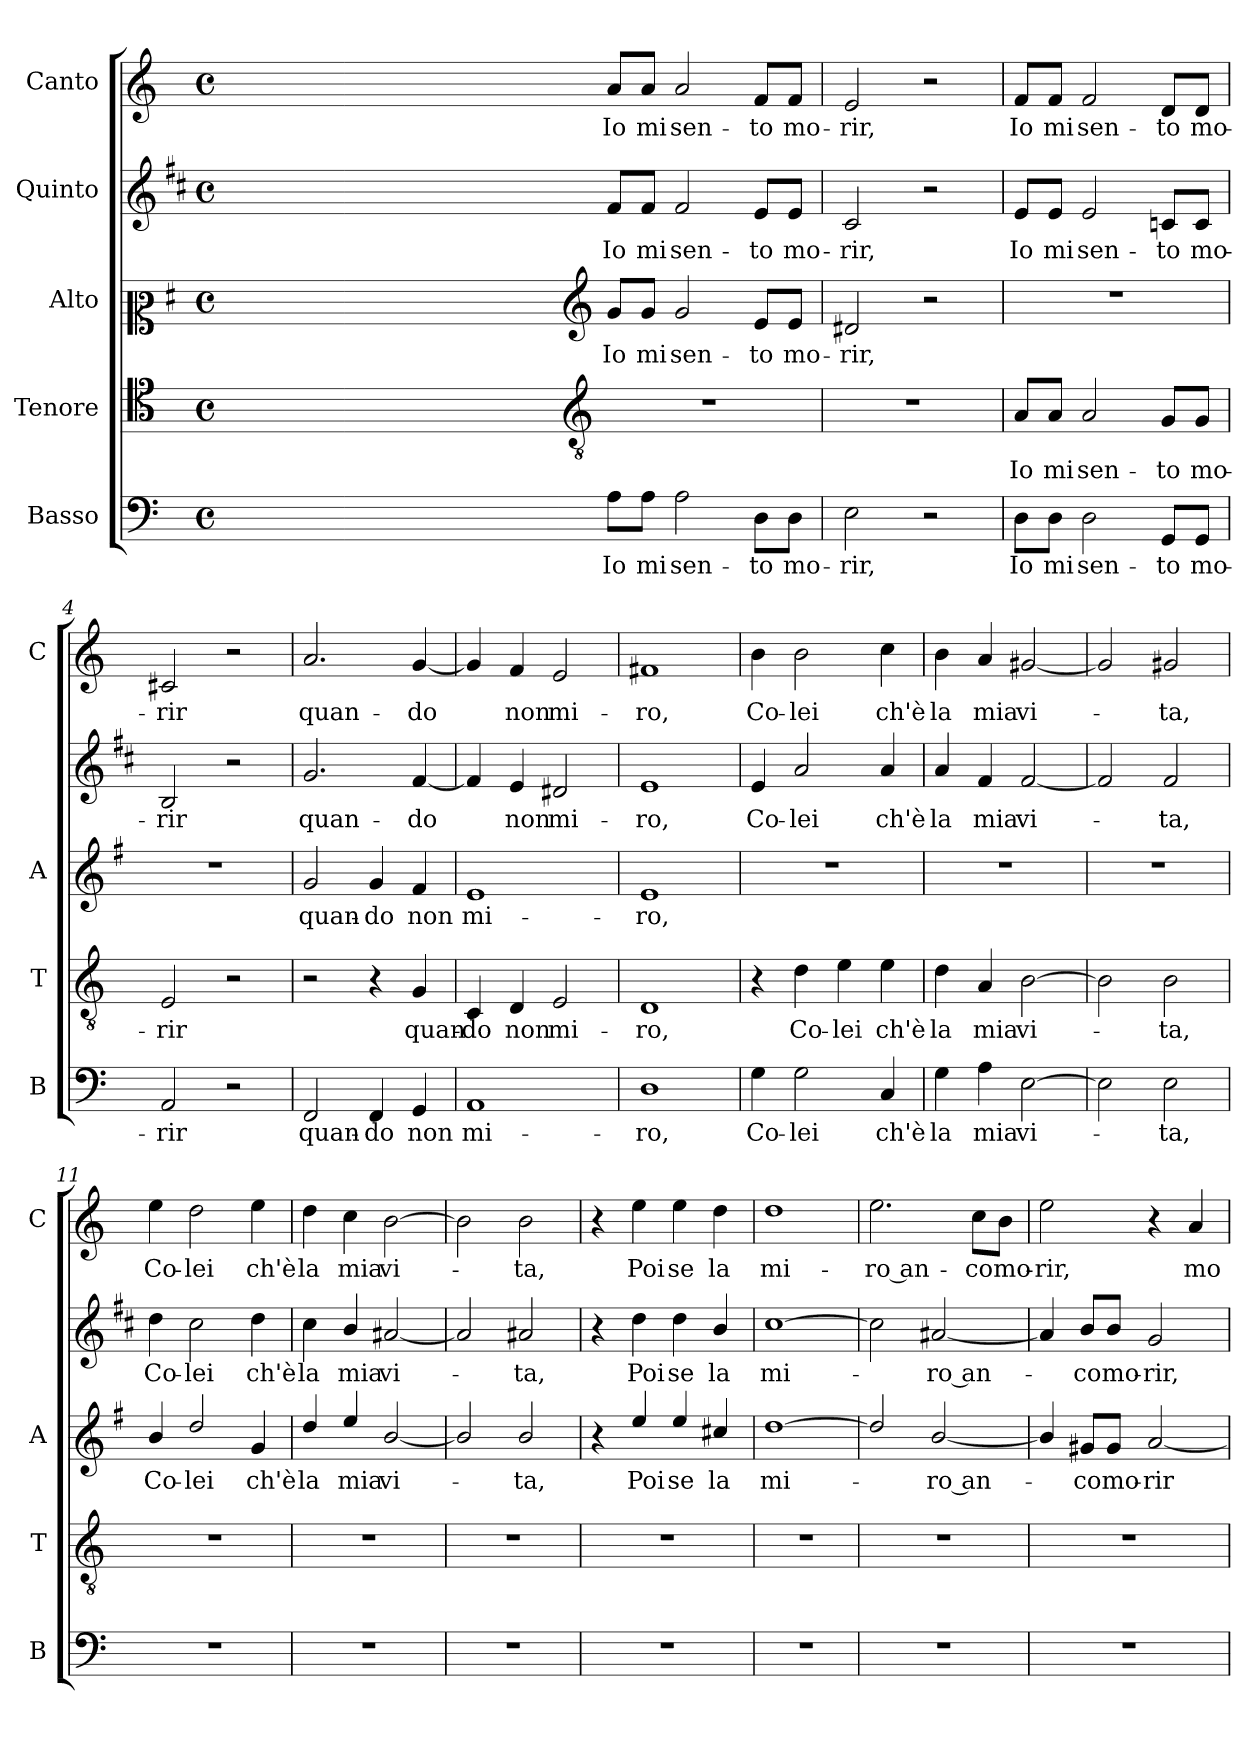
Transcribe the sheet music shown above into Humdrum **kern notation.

**kern	**text	**kern	**text	**kern	**text	**kern	**text	**kern	**text
*part5	*part5	*part4	*part4	*part3	*part3	*part2	*part2	*part1	*part1
*staff5	*staff5	*staff4	*staff4	*staff3	*staff3	*staff2	*staff2	*staff1	*staff1
*I"Basso	*	*I"Tenore	*	*I"Alto	*	*I"Quinto	*	*I"Canto	*
*I'B	*	*I'T	*	*I'A	*	*	*	*I'C	*
*clefF4	*	*clefC4	*	*clefC2	*	*clefG2	*	*clefG2	*
*	*	*	*	*ITrd4c7	*	*ITrd1c2	*	*	*
*k[]	*	*k[]	*	*k[]	*	*k[]	*	*k[]	*
*C:	*	*C:	*	*C:	*	*C:	*	*C:	*
*M4/4	*	*M4/4	*	*M4/4	*	*M4/4	*	*M4/4	*
*met(c)	*	*met(c)	*	*met(c)	*	*met(c)	*	*met(c)	*
=	=	=	=	=	=	=	=	=	=
1ryy	.	1ryy	.	1ryy	.	1ryy	.	1ryy	.
=1X-	=1X-	=1X-	=1X-	=1X-	=1X-	=1X-	=1X-	=1X-	=1X-
4ryy	.	4ryy	.	4ryy	.	4ryy	.	4ryy	.
4ryy	.	4ryy	.	4ryy	.	4ryy	.	4ryy	.
4ryy	.	4ryy	.	4ryy	.	4ryy	.	4ryy	.
4ryy	.	4ryy	.	4ryy	.	4ryy	.	4ryy	.
=1-	=1-	=1-	=1-	=1-	=1-	=1-	=1-	=1-	=1-
*	*	*clefGv2	*	*clefG2	*	*	*	*	*
!	!LO:LY:b	!	!	!	!LO:LY:b	!	!LO:LY:b	!	!LO:LY:b
8A\L	Io	1r	.	8c/L	Io	8e/L	Io	8a/L	Io
!	!LO:LY:b	!	!	!	!LO:LY:b	!	!LO:LY:b	!	!LO:LY:b
8A\J	mi	.	.	8c/J	mi	8e/J	mi	8a/J	mi
!	!LO:LY:b	!	!	!	!LO:LY:b	!	!LO:LY:b	!	!LO:LY:b
2A\	sen-	.	.	2c/	sen-	2e/	sen-	2a/	sen-
!	!LO:LY:b	!	!	!	!LO:LY:b	!	!LO:LY:b	!	!LO:LY:b
8D\L	-to	.	.	8A/L	-to	8d/L	-to	8f/L	-to
!	!LO:LY:b	!	!	!	!LO:LY:b	!	!LO:LY:b	!	!LO:LY:b
8D\J	mo-	.	.	8A/J	mo-	8d/J	mo-	8f/J	mo-
=2	=2	=2	=2	=2	=2	=2	=2	=2	=2
!	!LO:LY:b	!	!	!	!LO:LY:b	!	!LO:LY:b	!	!LO:LY:b
2E\	-rir,	1r	.	2G#X/	-rir,	2B/	-rir,	2e/	-rir,
2r	.	.	.	2r	.	2r	.	2r	.
=3	=3	=3	=3	=3	=3	=3	=3	=3	=3
!	!LO:LY:b	!	!LO:LY:b	!	!	!	!LO:LY:b	!	!LO:LY:b
8D\L	Io	8A/L	Io	1r	.	8d/L	Io	8f/L	Io
!	!LO:LY:b	!	!LO:LY:b	!	!	!	!LO:LY:b	!	!LO:LY:b
8D\J	mi	8A/J	mi	.	.	8d/J	mi	8f/J	mi
!	!LO:LY:b	!	!LO:LY:b	!	!	!	!LO:LY:b	!	!LO:LY:b
2D\	sen-	2A/	sen-	.	.	2d/	sen-	2f/	sen-
!	!LO:LY:b	!	!LO:LY:b	!	!	!	!LO:LY:b	!	!LO:LY:b
8GG/L	-to	8G/L	-to	.	.	8B-X/L	-to	8d/L	-to
!	!LO:LY:b	!	!LO:LY:b	!	!	!	!LO:LY:b	!	!LO:LY:b
8GG/J	mo-	8G/J	mo-	.	.	8B-/J	mo-	8d/J	mo-
=4	=4	=4	=4	=4	=4	=4	=4	=4	=4
!	!LO:LY:b	!	!LO:LY:b	!	!	!	!LO:LY:b	!	!LO:LY:b
2AA/	-rir	2E/	-rir	1r	.	2A/	-rir	2c#X/	-rir
2r	.	2r	.	.	.	2r	.	2r	.
=5	=5	=5	=5	=5	=5	=5	=5	=5	=5
!	!LO:LY:b	!	!	!	!LO:LY:b	!	!LO:LY:b	!	!LO:LY:b
2FF/	quan-	2r	.	2c/	quan-	2.f/	quan-	2.a/	quan-
!	!LO:LY:b	!	!	!	!LO:LY:b	!	!	!	!
4FF/	-do	4r	.	4c/	-do	.	.	.	.
!	!LO:LY:b	!	!LO:LY:b	!	!LO:LY:b	!	!LO:LY:b	!	!LO:LY:b
4GG/	non	4G/	quan-	4B/	non	[4e/	-do	[4g/	-do
=6	=6	=6	=6	=6	=6	=6	=6	=6	=6
!	!LO:LY:b	!	!LO:LY:b	!	!LO:LY:b	!	!	!	!
1AA	mi-	4C/	-do	1A	mi-	4e/]	.	4g/]	.
!	!	!	!LO:LY:b	!	!	!	!LO:LY:b	!	!LO:LY:b
.	.	4D/	non	.	.	4d/	non	4f/	non
!	!	!	!LO:LY:b	!	!	!	!LO:LY:b	!	!LO:LY:b
.	.	2E/	mi-	.	.	2c#X/	mi-	2e/	mi-
!!LO:LB:g=z
=7	=7	=7	=7	=7	=7	=7	=7	=7	=7
!	!LO:LY:b	!	!LO:LY:b	!	!LO:LY:b	!	!LO:LY:b	!	!LO:LY:b
1D	-ro,	1D	-ro,	1A	-ro,	1d	-ro,	1f#X	-ro,
=8	=8	=8	=8	=8	=8	=8	=8	=8	=8
!	!LO:LY:b	!	!	!	!	!	!LO:LY:b	!	!LO:LY:b
4G\	Co-	4r	.	1r	.	4d/	Co-	4b\	Co-
!	!LO:LY:b	!	!LO:LY:b	!	!	!	!LO:LY:b	!	!LO:LY:b
2G\	-lei	4d\	Co-	.	.	2g/	-lei	2b\	-lei
!	!	!	!LO:LY:b	!	!	!	!	!	!
.	.	4e\	-lei	.	.	.	.	.	.
!	!LO:LY:b	!	!LO:LY:b	!	!	!	!LO:LY:b	!	!LO:LY:b
4C/	ch'è	4e\	ch'è	.	.	4g/	ch'è	4cc\	ch'è
=9	=9	=9	=9	=9	=9	=9	=9	=9	=9
!	!LO:LY:b	!	!LO:LY:b	!	!	!	!LO:LY:b	!	!LO:LY:b
4G\	la	4d\	la	1r	.	4g/	la	4b\	la
!	!LO:LY:b	!	!LO:LY:b	!	!	!	!LO:LY:b	!	!LO:LY:b
4A\	mia	4A/	mia	.	.	4e/	mia	4a/	mia
!	!LO:LY:b	!	!LO:LY:b	!	!	!	!LO:LY:b	!	!LO:LY:b
[2E\	vi-	[2B\	vi-	.	.	[2e/	vi-	[2g#X/	vi-
=10	=10	=10	=10	=10	=10	=10	=10	=10	=10
2E\]	.	2B\]	.	1r	.	2e/]	.	2g#/]	.
!	!LO:LY:b	!	!LO:LY:b	!	!	!	!LO:LY:b	!	!LO:LY:b
2E\	-ta,	2B\	-ta,	.	.	2e/	-ta,	2g#X/	-ta,
=11	=11	=11	=11	=11	=11	=11	=11	=11	=11
!	!	!	!	!	!LO:LY:b	!	!LO:LY:b	!	!LO:LY:b
1r	.	1r	.	4e/	Co-	4cc\	Co-	4ee\	Co-
!	!	!	!	!	!LO:LY:b	!	!LO:LY:b	!	!LO:LY:b
.	.	.	.	2g/	-lei	2b\	-lei	2dd\	-lei
!	!	!	!	!	!LO:LY:b	!	!LO:LY:b	!	!LO:LY:b
.	.	.	.	4c/	ch'è	4cc\	ch'è	4ee\	ch'è
=12	=12	=12	=12	=12	=12	=12	=12	=12	=12
!	!	!	!	!	!LO:LY:b	!	!LO:LY:b	!	!LO:LY:b
1r	.	1r	.	4g/	la	4b\	la	4dd\	la
!	!	!	!	!	!LO:LY:b	!	!LO:LY:b	!	!LO:LY:b
.	.	.	.	4a/	mia	4a/	mia	4cc\	mia
!	!	!	!	!	!LO:LY:b	!	!LO:LY:b	!	!LO:LY:b
.	.	.	.	[2e/	vi-	[2g#X/	vi-	[2b\	vi-
=13	=13	=13	=13	=13	=13	=13	=13	=13	=13
1r	.	1r	.	2e/]	.	2g#/]	.	2b\]	.
!	!	!	!	!	!LO:LY:b	!	!LO:LY:b	!	!LO:LY:b
.	.	.	.	2e/	-ta,	2g#X/	-ta,	2b\	-ta,
=14	=14	=14	=14	=14	=14	=14	=14	=14	=14
1r	.	1r	.	4r	.	4r	.	4r	.
!	!	!	!	!	!LO:LY:b	!	!LO:LY:b	!	!LO:LY:b
.	.	.	.	4a/	Poi	4cc\	Poi	4ee\	Poi
!	!	!	!	!	!LO:LY:b	!	!LO:LY:b	!	!LO:LY:b
.	.	.	.	4a/	se	4cc\	se	4ee\	se
!	!	!	!	!	!LO:LY:b	!	!LO:LY:b	!	!LO:LY:b
.	.	.	.	4f#X/	la	4a/	la	4dd\	la
=15	=15	=15	=15	=15	=15	=15	=15	=15	=15
!	!	!	!	!	!LO:LY:b	!	!LO:LY:b	!	!LO:LY:b
1r	.	1r	.	[1g	mi-	[1b	mi-	1dd	mi-
!!LO:LB:g=z
=16	=16	=16	=16	=16	=16	=16	=16	=16	=16
!	!	!	!	!	!	!	!	!	!LO:LY:b
1r	.	1r	.	2g/]	.	2b\]	.	2.ee\	-ro an-
!	!	!	!	!	!LO:LY:b	!	!LO:LY:b	!	!
.	.	.	.	[2e/	-ro an-	[2g#X/	-ro an-	.	.
!	!	!	!	!	!	!	!	!	!LO:LY:b
.	.	.	.	.	.	.	.	8cc\L	-co
!	!	!	!	!	!	!	!	!	!LO:LY:b
.	.	.	.	.	.	.	.	8b\J	mo-
=17	=17	=17	=17	=17	=17	=17	=17	=17	=17
!	!	!	!	!	!	!	!	!	!LO:LY:b
1r	.	1r	.	4e/]	.	4g#/]	.	2ee\	-rir,
!	!	!	!	!	!LO:LY:b	!	!LO:LY:b	!	!
.	.	.	.	8c#X/L	-co	8a/L	-co	.	.
!	!	!	!	!	!LO:LY:b	!	!LO:LY:b	!	!
.	.	.	.	8c#/J	mo-	8a/J	mo-	.	.
!	!	!	!	!	!LO:LY:b	!	!LO:LY:b	!	!
.	.	.	.	[2d/	-rir	2f/	-rir,	4r	.
!	!	!	!	!	!	!	!	!	!LO:LY:b
.	.	.	.	.	.	.	.	4a/	mo-
=	=	=	=	=	=	=	=	=	=
*-	*-	*-	*-	*-	*-	*-	*-	*-	*-
